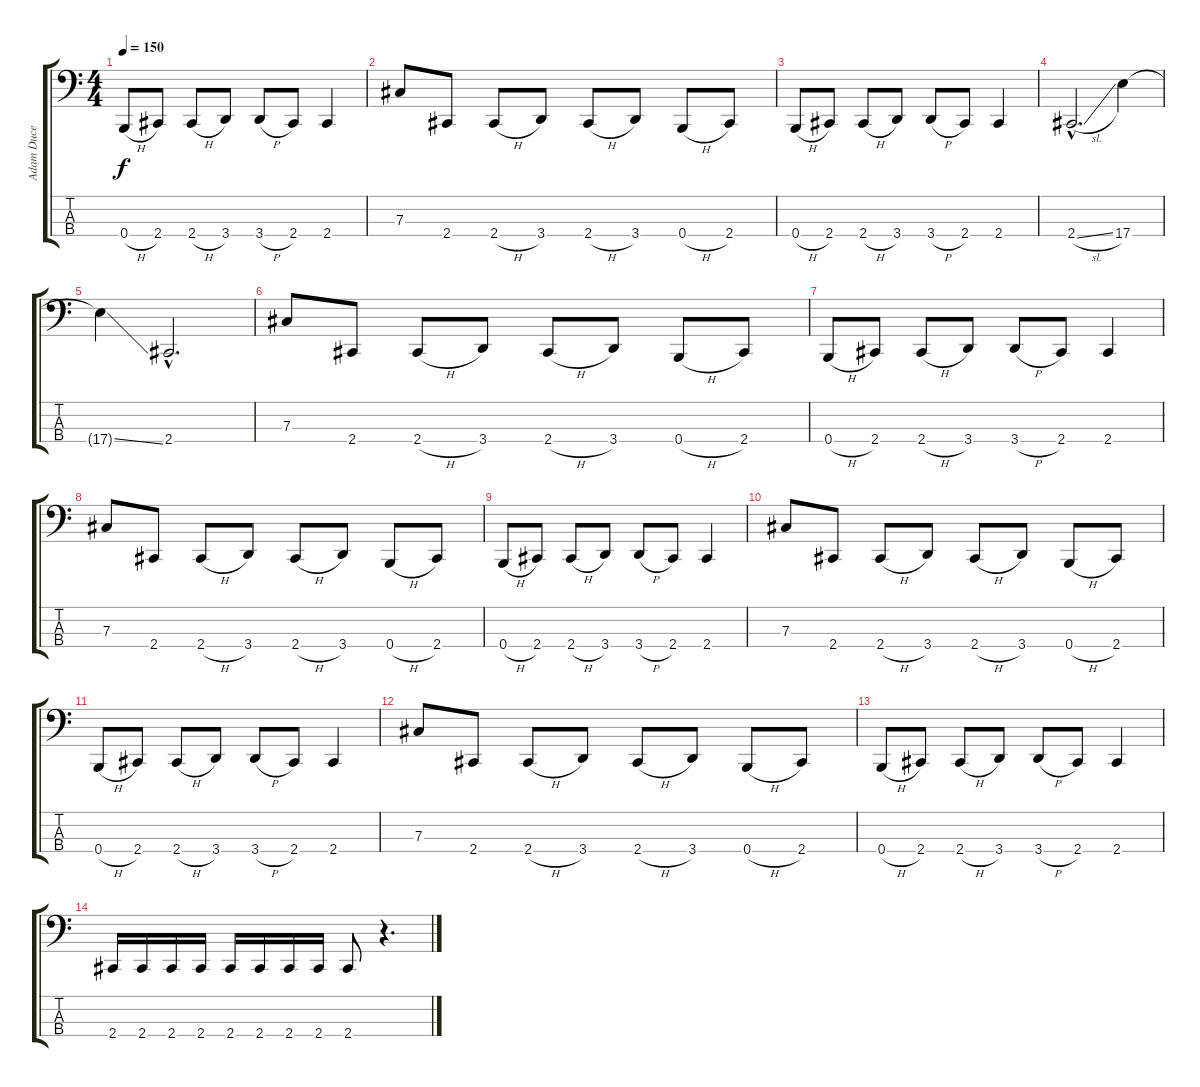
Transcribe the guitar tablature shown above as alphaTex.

\track ("Adam Duce" "Adam Duce") {instrument electricbassfinger}
\staff {score tabs}
\tuning (E2 B1 Gb1 B0) {hide}
\ts (4 4)
\tempo 150
\clef f4
\ks c
0.4{h}.8{dy f} 2.4.8 2.4{h}.8 3.4.8 3.4{h}.8 2.4.8 2.4.4 |
7.3.8 2.4.8 2.4{h}.8 3.4.8 2.4{h}.8 3.4.8 0.4{h}.8 2.4.8 |
0.4{h}.8 2.4.8 2.4{h}.8 3.4.8 3.4{h}.8 2.4.8 2.4.4 |
2.4{sl hac}.2{d} 17.4.4 |
17.4{ss t}.4 2.4{hac}.2{d} |
7.3.8 2.4.8 2.4{h}.8 3.4.8 2.4{h}.8 3.4.8 0.4{h}.8 2.4.8 |
0.4{h}.8 2.4.8 2.4{h}.8 3.4.8 3.4{h}.8 2.4.8 2.4.4 |
7.3.8 2.4.8 2.4{h}.8 3.4.8 2.4{h}.8 3.4.8 0.4{h}.8 2.4.8 |
0.4{h}.8 2.4.8 2.4{h}.8 3.4.8 3.4{h}.8 2.4.8 2.4.4 |
7.3.8 2.4.8 2.4{h}.8 3.4.8 2.4{h}.8 3.4.8 0.4{h}.8 2.4.8 |
0.4{h}.8 2.4.8 2.4{h}.8 3.4.8 3.4{h}.8 2.4.8 2.4.4 |
7.3.8 2.4.8 2.4{h}.8 3.4.8 2.4{h}.8 3.4.8 0.4{h}.8 2.4.8 |
0.4{h}.8 2.4.8 2.4{h}.8 3.4.8 3.4{h}.8 2.4.8 2.4.4 |
2.4.16 2.4.16 2.4.16 2.4.16 2.4.16 2.4.16 2.4.16 2.4.16 2.4.8 r.4{d}
